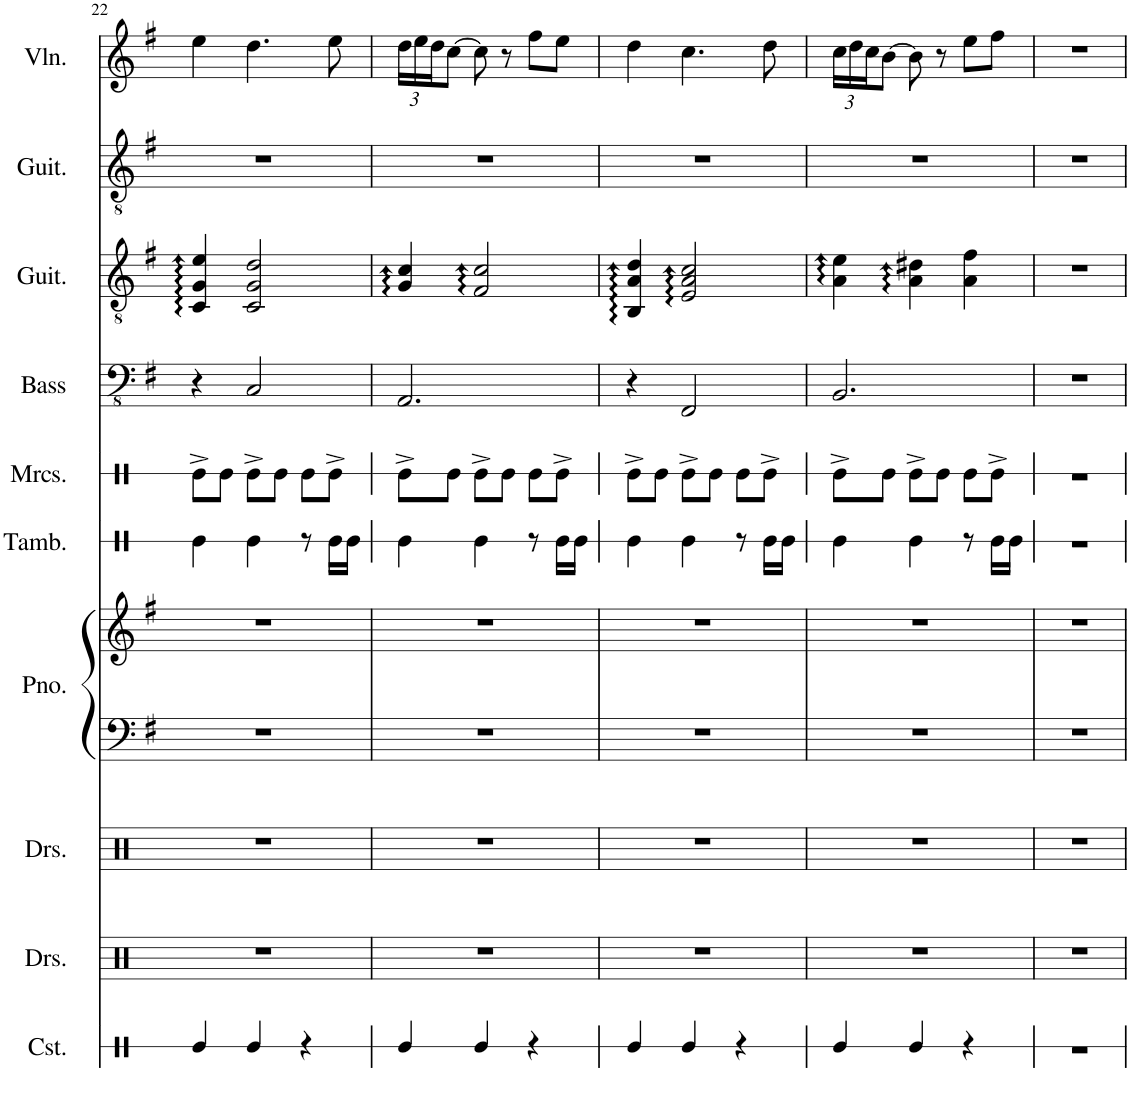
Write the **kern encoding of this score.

**kern	**kern	**kern	**kern	**kern	**kern	**kern	**kern	**kern	**kern	**kern
*part10	*part9	*part8	*part7	*part7	*part6	*part5	*part4	*part3	*part2	*part1
*staff11	*staff10	*staff9	*staff8	*staff7	*staff6	*staff5	*staff4	*staff3	*staff2	*staff1
*I"Castanets	*I"Drumset	*I"Drumset	*I"Piano	*	*I"Tambourine	*I"Maracas	*I"Acoustic Bass	*I"Classical Guitar	*I"Classical Guitar	*I"Violin
*I'Cst.	*I'Drs.	*I'Drs.	*I'Pno.	*	*I'Tamb.	*I'Mrcs.	*I'Bass	*I'Guit.	*I'Guit.	*I'Vln.
!!LO:PB:g=z
*clefX	*clefX	*clefX	*clefF4	*clefG2	*clefX	*clefX	*clefFv4	*clefGv2	*clefGv2	*clefG2
*k[]	*k[]	*k[]	*k[f#]	*k[f#]	*k[]	*k[]	*k[f#]	*k[f#]	*k[f#]	*k[f#]
*M3/4	*M3/4	*M3/4	*M3/4	*M3/4	*M3/4	*M3/4	*M3/4	*M3/4	*M3/4	*M3/4
=22	=22	=22	=22	=22	=22	=22	=22	=22	=22	=22
4Re/	2.r	2.r	2.r	2.r	4Re\	8Re^\L	4r	4C/ 4G/ 4e/	2.r	4ee\
.	.	.	.	.	.	8Re\J	.	.	.	.
4Re/	.	.	.	.	4Re\	8Re^\L	2CC/	2C/ 2G/ 2d/	.	4.dd\
.	.	.	.	.	.	8Re\J	.	.	.	.
4r	.	.	.	.	8r	8Re\L	.	.	.	.
.	.	.	.	.	16Re\LL	8Re^\J	.	.	.	8ee\
.	.	.	.	.	16Re\JJ	.	.	.	.	.
=23	=23	=23	=23	=23	=23	=23	=23	=23	=23	=23
*	*	*	*	*	*	*	*	*	*	*Xbrackettup
4Re/	2.r	2.r	2.r	2.r	4Re\	8Re^\L	2.AAA/	4G/ 4c/	2.r	24dd\LL
.	.	.	.	.	.	.	.	.	.	24ee\
.	.	.	.	.	.	.	.	.	.	24dd\J
.	.	.	.	.	.	8Re\J	.	.	.	[8cc\J
4Re/	.	.	.	.	4Re\	8Re^\L	.	2F#/ 2c/	.	8cc\]
.	.	.	.	.	.	8Re\J	.	.	.	8r
4r	.	.	.	.	8r	8Re\L	.	.	.	8ff#\L
.	.	.	.	.	16Re\LL	8Re^\J	.	.	.	8ee\J
.	.	.	.	.	16Re\JJ	.	.	.	.	.
=24	=24	=24	=24	=24	=24	=24	=24	=24	=24	=24
4Re/	2.r	2.r	2.r	2.r	4Re\	8Re^\L	4r	4BB/ 4A/ 4d/	2.r	4dd\
.	.	.	.	.	.	8Re\J	.	.	.	.
4Re/	.	.	.	.	4Re\	8Re^\L	2FFF#/	2E/ 2A/ 2c/	.	4.cc\
.	.	.	.	.	.	8Re\J	.	.	.	.
4r	.	.	.	.	8r	8Re\L	.	.	.	.
.	.	.	.	.	16Re\LL	8Re^\J	.	.	.	8dd\
.	.	.	.	.	16Re\JJ	.	.	.	.	.
=25	=25	=25	=25	=25	=25	=25	=25	=25	=25	=25
4Re/	2.r	2.r	2.r	2.r	4Re\	8Re^\L	2.BBB/	4A\ 4e\	2.r	24cc\LL
.	.	.	.	.	.	.	.	.	.	24dd\
.	.	.	.	.	.	.	.	.	.	24cc\J
.	.	.	.	.	.	8Re\J	.	.	.	[8b\J
4Re/	.	.	.	.	4Re\	8Re^\L	.	4A\ 4d#X\	.	8b\]
.	.	.	.	.	.	8Re\J	.	.	.	8r
4r	.	.	.	.	8r	8Re\L	.	4A\ 4f#\	.	8ee\L
.	.	.	.	.	16Re\LL	8Re^\J	.	.	.	8ff#\J
.	.	.	.	.	16Re\JJ	.	.	.	.	.
=26	=26	=26	=26	=26	=26	=26	=26	=26	=26	=26
2.r	2.r	2.r	2.r	2.r	2.r	2.r	2.r	2.r	2.r	2.r
=	=	=	=	=	=	=	=	=	=	=
*-	*-	*-	*-	*-	*-	*-	*-	*-	*-	*-
